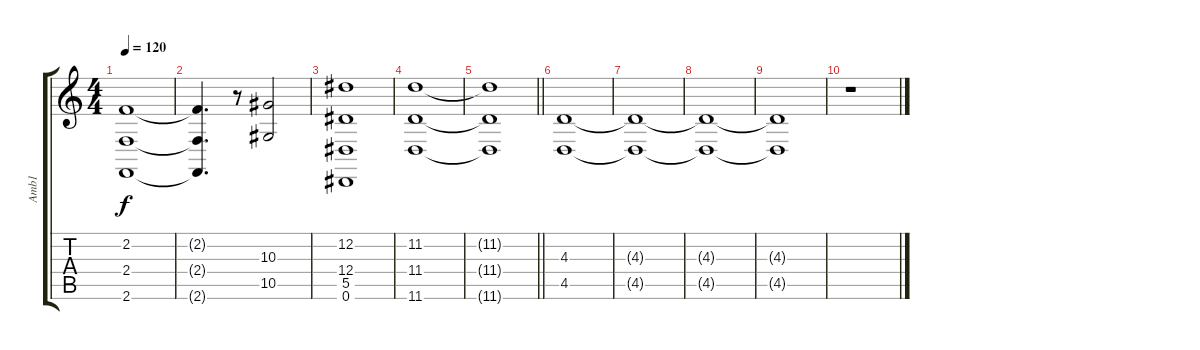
\track ("Amb1" "Amb1") {instrument brightacousticpiano}
\staff {score tabs}
\tuning (G4 Eb4 Bb3 Eb3 Bb2 Eb2) {hide}
\ts (4 4)
\tempo 120
\clef g2
\ks c
(2.2 2.4 2.6).1{dy f} |
(2.2{t} 2.4{t} 2.6{t}).4{d} r.8 (10.3 10.5).2 |
(12.2 12.4 5.5 0.6).1 |
(11.2 11.4 11.6).1 |
\barLineRight lightlight
(11.2{t} 11.4{t} 11.6{t}).1 |
\section ("" "")
(4.3 4.5).1 |
(4.3{t} 4.5{t}).1 |
(4.3{t} 4.5{t}).1 |
(4.3{t} 4.5{t}).1 |
r.1
